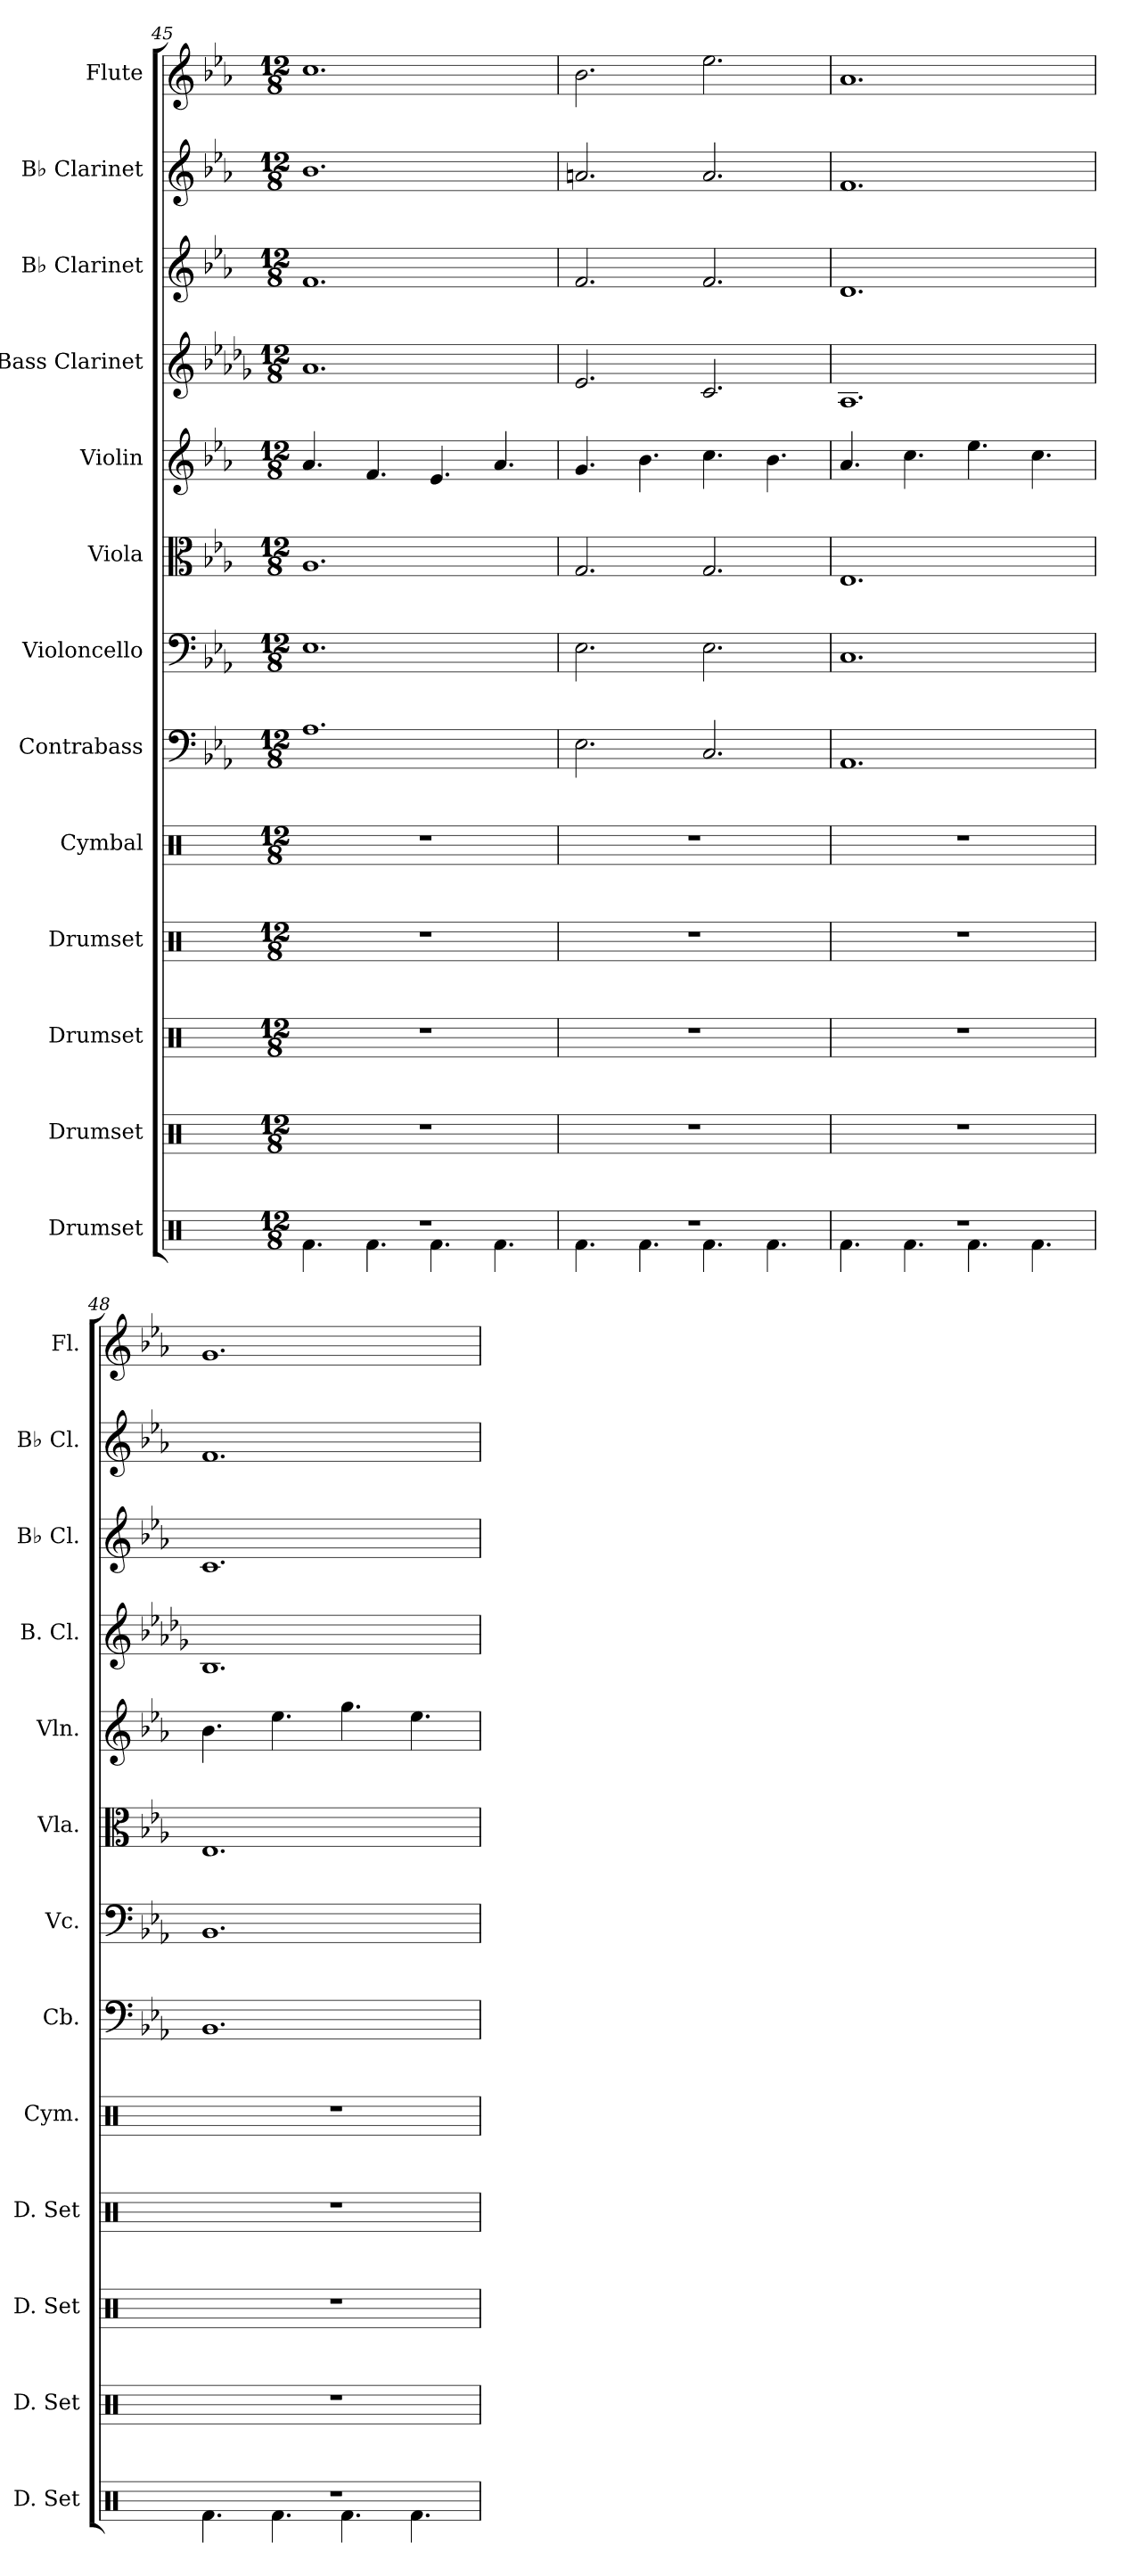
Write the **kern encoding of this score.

**kern	**kern	**kern	**kern	**kern	**kern	**kern	**kern	**kern	**kern	**kern	**kern	**kern
*part13	*part12	*part11	*part10	*part9	*part8	*part7	*part6	*part5	*part4	*part3	*part2	*part1
*staff13	*staff12	*staff11	*staff10	*staff9	*staff8	*staff7	*staff6	*staff5	*staff4	*staff3	*staff2	*staff1
*I"Drumset	*I"Drumset	*I"Drumset	*I"Drumset	*I"Cymbal	*I"Contrabass	*I"Violoncello	*I"Viola	*I"Violin	*I"Bass Clarinet	*I"B♭ Clarinet	*I"B♭ Clarinet	*I"Flute
*I'D. Set	*I'D. Set	*I'D. Set	*I'D. Set	*I'Cym.	*I'Cb.	*I'Vc.	*I'Vla.	*I'Vln.	*I'B. Cl.	*I'B♭ Cl.	*I'B♭ Cl.	*I'Fl.
*clefX	*clefX	*clefX	*clefX	*clefX	*clefF4	*clefF4	*clefC3	*clefG2	*clefG2	*clefG2	*clefG2	*clefG2
*	*	*	*	*	*ITrd7c12	*	*	*	*ITrd8c14	*ITrd1c2	*ITrd1c2	*
*k[]	*k[]	*k[]	*k[]	*k[]	*k[b-e-a-]	*k[b-e-a-]	*k[b-e-a-]	*k[b-e-a-]	*k[b-e-a-d-g-]	*k[b-e-a-d-g-]	*k[b-e-a-d-g-]	*k[b-e-a-]
*M12/8	*M12/8	*M12/8	*M12/8	*M12/8	*M12/8	*M12/8	*M12/8	*M12/8	*M12/8	*M12/8	*M12/8	*M12/8
=45	=45	=45	=45	=45	=45	=45	=45	=45	=45	=45	=45	=45
*^	*	*	*	*	*	*	*	*	*	*	*	*
1.r	4.Rf\	1.r	1.r	1.r	1.r	1.AA-	1.E-	1.A-	4.a-/	1.A-	1.e-	1.a-	1.cc
.	4.Rf\	.	.	.	.	.	.	.	4.f/	.	.	.	.
.	4.Rf\	.	.	.	.	.	.	.	4.e-/	.	.	.	.
.	4.Rf\	.	.	.	.	.	.	.	4.a-/	.	.	.	.
=46	=46	=46	=46	=46	=46	=46	=46	=46	=46	=46	=46	=46	=46
1.r	4.Rf\	1.r	1.r	1.r	1.r	2.EE-\	2.E-\	2.G/	4.g/	2.E-/	2.e-/	2.gn/	2.b-\
.	4.Rf\	.	.	.	.	.	.	.	4.b-\	.	.	.	.
.	4.Rf\	.	.	.	.	2.CC/	2.E-\	2.G/	4.cc\	2.C/	2.e-/	2.g/	2.ee-\
.	4.Rf\	.	.	.	.	.	.	.	4.b-\	.	.	.	.
=47	=47	=47	=47	=47	=47	=47	=47	=47	=47	=47	=47	=47	=47
1.r	4.Rf\	1.r	1.r	1.r	1.r	1.AAA-	1.C	1.E-	4.a-/	1.AA-	1.c	1.e-	1.a-
.	4.Rf\	.	.	.	.	.	.	.	4.cc\	.	.	.	.
.	4.Rf\	.	.	.	.	.	.	.	4.ee-\	.	.	.	.
.	4.Rf\	.	.	.	.	.	.	.	4.cc\	.	.	.	.
=48	=48	=48	=48	=48	=48	=48	=48	=48	=48	=48	=48	=48	=48
1.r	4.Rf\	1.r	1.r	1.r	1.r	1.BBB-	1.BB-	1.E-	4.b-\	1.BB-	1.B-	1.e-	1.g
.	4.Rf\	.	.	.	.	.	.	.	4.ee-\	.	.	.	.
.	4.Rf\	.	.	.	.	.	.	.	4.gg\	.	.	.	.
.	4.Rf\	.	.	.	.	.	.	.	4.ee-\	.	.	.	.
*v	*v	*	*	*	*	*	*	*	*	*	*	*	*
=	=	=	=	=	=	=	=	=	=	=	=	=
*-	*-	*-	*-	*-	*-	*-	*-	*-	*-	*-	*-	*-
